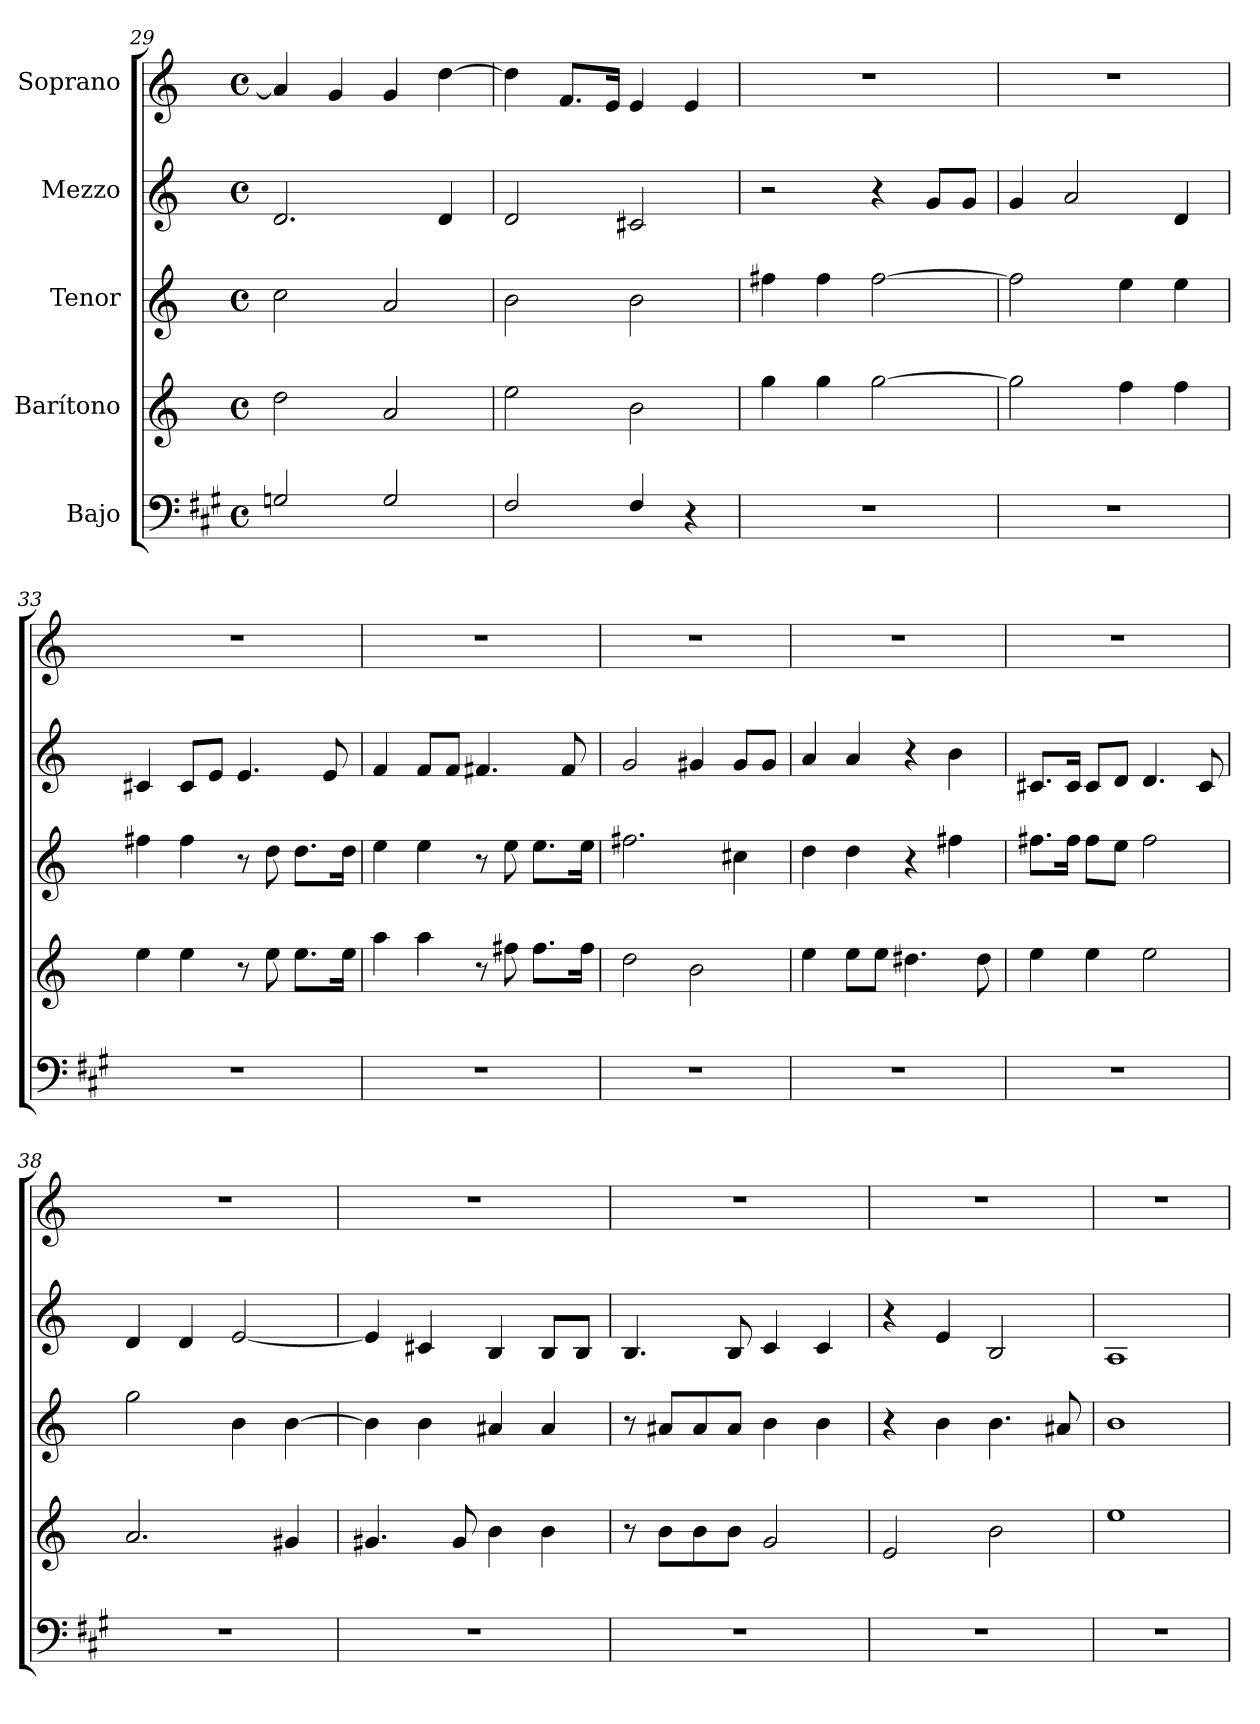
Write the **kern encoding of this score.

**kern	**kern	**kern	**kern	**kern
*part5	*part4	*part3	*part2	*part1
*staff5	*staff4	*staff3	*staff2	*staff1
*I"Bajo	*I"Barítono	*I"Tenor	*I"Mezzo	*I"Soprano
*clefF4	*clefG2	*clefG2	*clefG2	*clefG2
*ITrd5c9	*ITrd4c7	*ITrd1c2	*	*
*k[]	*k[b-]	*k[b-e-]	*k[]	*k[]
*M4/4	*M4/4	*M4/4	*M4/4	*M4/4
*met(c)	*met(c)	*met(c)	*met(c)	*met(c)
=29	=29	=29	=29	=29
2BB-X/	2g\	2b-\	2.d/	4a/]
.	.	.	.	4g/
2BB-/	2d/	2g/	.	4g/
.	.	.	4d/	[4dd\
=30	=30	=30	=30	=30
2AA/	2a\	2a\	2d/	4dd\]
.	.	.	.	8.f/L
.	.	.	.	16e/Jk
4AA/	2e\	2a\	2c#X/	4e/
4r	.	.	.	4e/
!!LO:LB:g=z
=31	=31	=31	=31	=31
1r	4cc\	4een\	2r	1r
.	4cc\	4ee\	.	.
.	[2cc\	[2ee\	4r	.
.	.	.	8g/L	.
.	.	.	8g/J	.
=32	=32	=32	=32	=32
1r	2cc\]	2ee\]	4g/	1r
.	.	.	2a/	.
.	4b-\	4dd\	.	.
.	4b-\	4dd\	4d/	.
=33	=33	=33	=33	=33
1r	4a\	4een\	4c#X/	1r
.	4a\	4ee\	8c#/L	.
.	.	.	8e/J	.
.	8r	8r	4.e/	.
.	8a\	8cc\	.	.
.	8.a\L	8.cc\L	.	.
.	.	.	8e/	.
.	16a\Jk	16cc\Jk	.	.
=34	=34	=34	=34	=34
1r	4dd\	4dd\	4f/	1r
.	4dd\	4dd\	8f/L	.
.	.	.	8f/J	.
.	8r	8r	4.f#X/	.
.	8bn\	8dd\	.	.
.	8.b\L	8.dd\L	.	.
.	.	.	8f#/	.
.	16b\Jk	16dd\Jk	.	.
=35	=35	=35	=35	=35
1r	2g\	2.een\	2g/	1r
.	2e\	.	4g#X/	.
.	.	4bn\	8g#/L	.
.	.	.	8g#/J	.
=36	=36	=36	=36	=36
1r	4a\	4cc\	4a/	1r
.	8a\L	4cc\	4a/	.
.	8a\J	.	.	.
.	4.g#X\	4r	4r	.
.	.	4een\	4b\	.
.	8g#\	.	.	.
!!LO:PB:g=z
=37	=37	=37	=37	=37
1r	4a\	8.een\L	8.c#X/L	1r
.	.	16ee\Jk	16c#/Jk	.
.	4a\	8ee\L	8c#/L	.
.	.	8dd\J	8d/J	.
.	2a\	2ee\	4.d/	.
.	.	.	8c#/	.
=38	=38	=38	=38	=38
1r	2.d/	2ff\	4d/	1r
.	.	.	4d/	.
.	.	4a\	[2e/	.
.	4c#X/	[4a\	.	.
=39	=39	=39	=39	=39
1r	4.c#X/	4a\]	4e/]	1r
.	.	4a\	4c#X/	.
.	8c#/	.	.	.
.	4e\	4g#X/	4B/	.
.	4e\	4g#/	8B/L	.
.	.	.	8B/J	.
=40	=40	=40	=40	=40
1r	8r	8r	4.B/	1r
.	8e\L	8g#X/L	.	.
.	8e\	8g#/	.	.
.	8e\J	8g#/J	8B/	.
.	2c/	4a\	4c/	.
.	.	4a\	4c/	.
=41	=41	=41	=41	=41
1r	2A/	4r	4r	1r
.	.	4a\	4e/	.
.	2e\	4.a\	2B/	.
.	.	8g#X/	.	.
=42	=42	=42	=42	=42
1r	1a	1a	1A	1r
=	=	=	=	=
*-	*-	*-	*-	*-
